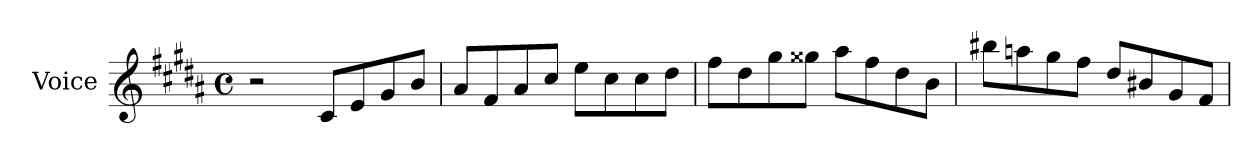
**kern
*part1
*staff1
*I"Voice
*I'Voice
*clefG2
*k[f#c#g#d#a#]
*M4/4
*met(c)
=1
2rcc
8c#/L
8e/
8g#/
8b/J
=2
8a#/L
8f#/
8a#/
8cc#/J
8ee\L
8cc#\
8cc#\
8dd#\J
=3
8ff#\L
8dd#\
8gg#\
8gg##X\J
8aa#\L
8ff#\
8dd#\
8b\J
=4
8bb#X\L
8aan\
8gg#\
8ff#\J
8dd#/L
8b#X/
8g#/
8f#/J
=
*-
